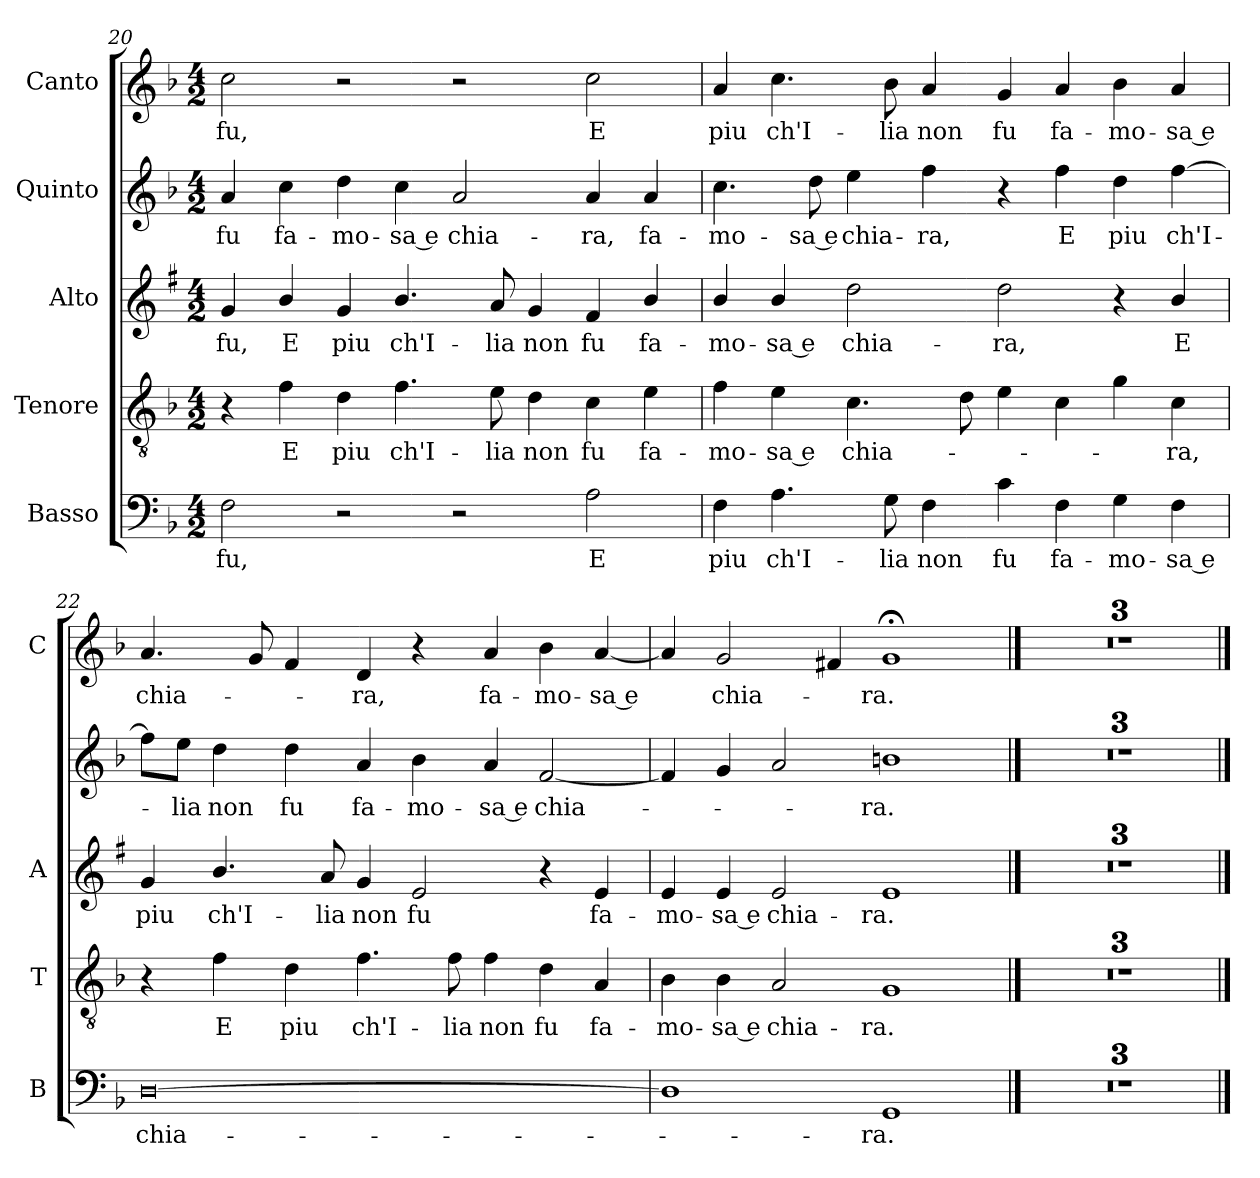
**kern	**text	**kern	**text	**kern	**text	**kern	**text	**kern	**text
*part5	*part5	*part4	*part4	*part3	*part3	*part2	*part2	*part1	*part1
*staff5	*staff5	*staff4	*staff4	*staff3	*staff3	*staff2	*staff2	*staff1	*staff1
*I"Basso	*	*I"Tenore	*	*I"Alto	*	*I"Quinto	*	*I"Canto	*
*I'B	*	*I'T	*	*I'A	*	*	*	*I'C	*
!!LO:PB:g=z
*clefF4	*	*clefGv2	*	*clefG2	*	*clefG2	*	*clefG2	*
*	*	*	*	*ITrd1c2	*	*	*	*	*
*k[b-]	*	*k[b-]	*	*k[b-]	*	*k[b-]	*	*k[b-]	*
*F:	*	*F:	*	*F:	*	*F:	*	*F:	*
*M4/2	*	*M4/2	*	*M4/2	*	*M4/2	*	*M4/2	*
=20	=20	=20	=20	=20	=20	=20	=20	=20	=20
!	!LO:LY:b	!	!	!	!LO:LY:b	!	!LO:LY:b	!	!LO:LY:b
2F\	fu,	4r	.	4f/	fu,	4a/	fu	2cc\	fu,
!	!	!	!LO:LY:b	!	!LO:LY:b	!	!LO:LY:b	!	!
.	.	4f\	E	4a/	E	4cc\	fa-	.	.
!	!	!	!LO:LY:b	!	!LO:LY:b	!	!LO:LY:b	!	!
2r	.	4d\	piu	4f/	piu	4dd\	-mo-	2r	.
!	!	!	!LO:LY:b	!	!LO:LY:b	!	!LO:LY:b	!	!
.	.	4.f\	ch'I-	4.a/	ch'I-	4cc\	-sa e	.	.
!	!	!	!	!	!	!	!LO:LY:b	!	!
2r	.	.	.	.	.	2a/	chia-	2r	.
!	!	!	!LO:LY:b	!	!LO:LY:b	!	!	!	!
.	.	8e\	-lia	8g/	-lia	.	.	.	.
!	!	!	!LO:LY:b	!	!LO:LY:b	!	!	!	!
.	.	4d\	non	4f/	non	.	.	.	.
!	!LO:LY:b	!	!LO:LY:b	!	!LO:LY:b	!	!LO:LY:b	!	!LO:LY:b
2A\	E	4c\	fu	4e/	fu	4a/	-ra,	2cc\	E
!	!	!	!LO:LY:b	!	!LO:LY:b	!	!LO:LY:b	!	!
.	.	4e\	fa-	4a/	fa-	4a/	fa-	.	.
=21	=21	=21	=21	=21	=21	=21	=21	=21	=21
!	!LO:LY:b	!	!LO:LY:b	!	!LO:LY:b	!	!LO:LY:b	!	!LO:LY:b
4F\	piu	4f\	-mo-	4a/	-mo-	4.cc\	-mo-	4a/	piu
!	!LO:LY:b	!	!LO:LY:b	!	!LO:LY:b	!	!	!	!LO:LY:b
4.A\	ch'I-	4e\	-sa e	4a/	-sa e	.	.	4.cc\	ch'I-
!	!	!	!	!	!	!	!LO:LY:b	!	!
.	.	.	.	.	.	8dd\	-sa e	.	.
!	!	!	!LO:LY:b	!	!LO:LY:b	!	!LO:LY:b	!	!
.	.	4.c\	chia-	2cc\	chia-	4ee\	chia-	.	.
!	!LO:LY:b	!	!	!	!	!	!	!	!LO:LY:b
8G\	-lia	.	.	.	.	.	.	8b-\	-lia
!	!LO:LY:b	!	!	!	!	!	!LO:LY:b	!	!LO:LY:b
4F\	non	.	.	.	.	4ff\	-ra,	4a/	non
.	.	8d\	.	.	.	.	.	.	.
!	!LO:LY:b	!	!	!	!LO:LY:b	!	!	!	!LO:LY:b
4c\	fu	4e\	.	2cc\	-ra,	4r	.	4g/	fu
!	!LO:LY:b	!	!	!	!	!	!LO:LY:b	!	!LO:LY:b
4F\	fa-	4c\	.	.	.	4ff\	E	4a/	fa-
!	!LO:LY:b	!	!	!	!	!	!LO:LY:b	!	!LO:LY:b
4G\	-mo-	4g\	.	4r	.	4dd\	piu	4b-\	-mo-
!	!LO:LY:b	!	!LO:LY:b	!	!LO:LY:b	!	!LO:LY:b	!	!LO:LY:b
4F\	-sa e	4c\	-ra,	4a/	E	[4ff\	ch'I-	4a/	-sa e
=22	=22	=22	=22	=22	=22	=22	=22	=22	=22
!	!LO:LY:b	!	!	!	!LO:LY:b	!	!	!	!LO:LY:b
[0D	chia-	4r	.	4f/	piu	8ff\L]	.	4.a/	chia-
!	!	!	!	!	!	!	!LO:LY:b	!	!
.	.	.	.	.	.	8ee\J	-lia	.	.
!	!	!	!LO:LY:b	!	!LO:LY:b	!	!LO:LY:b	!	!
.	.	4f\	E	4.a/	ch'I-	4dd\	non	.	.
.	.	.	.	.	.	.	.	8g/	.
!	!	!	!LO:LY:b	!	!	!	!LO:LY:b	!	!
.	.	4d\	piu	.	.	4dd\	fu	4f/	.
!	!	!	!	!	!LO:LY:b	!	!	!	!
.	.	.	.	8g/	-lia	.	.	.	.
!	!	!	!LO:LY:b	!	!LO:LY:b	!	!LO:LY:b	!	!LO:LY:b
.	.	4.f\	ch'I-	4f/	non	4a/	fa-	4d/	-ra,
!	!	!	!	!	!LO:LY:b	!	!LO:LY:b	!	!
.	.	.	.	2d/	fu	4b-\	-mo-	4r	.
!	!	!	!LO:LY:b	!	!	!	!	!	!
.	.	8f\	-lia	.	.	.	.	.	.
!	!	!	!LO:LY:b	!	!	!	!LO:LY:b	!	!LO:LY:b
.	.	4f\	non	.	.	4a/	-sa e	4a/	fa-
!	!	!	!LO:LY:b	!	!	!	!LO:LY:b	!	!LO:LY:b
.	.	4d\	fu	4r	.	[2f/	chia-	4b-\	-mo-
!	!	!	!LO:LY:b	!	!LO:LY:b	!	!	!	!LO:LY:b
.	.	4A/	fa-	4d/	fa-	.	.	[4a/	-sa e
!!LO:LB:g=z
=23	=23	=23	=23	=23	=23	=23	=23	=23	=23
!	!	!	!LO:LY:b	!	!LO:LY:b	!	!	!	!
1D]	.	4B-\	-mo-	4d/	-mo-	4f/]	.	4a/]	.
!	!	!	!LO:LY:b	!	!LO:LY:b	!	!	!	!LO:LY:b
.	.	4B-\	-sa e	4d/	-sa e	4g/	.	2g/	chia-
!	!	!	!LO:LY:b	!	!LO:LY:b	!	!	!	!
.	.	2A/	chia-	2d/	chia-	2a/	.	.	.
.	.	.	.	.	.	.	.	4f#X/	.
!	!LO:LY:b	!	!LO:LY:b	!	!LO:LY:b	!	!LO:LY:b	!	!LO:LY:b
1GG	-ra.	1G	-ra.	1d	-ra.	1bn	-ra.	1g;<	-ra.
==24	==24	==24	==24	==24	==24	==24	==24	==24	==24
0r	.	0r	.	0r	.	0r	.	0r	.
=25	=25	=25	=25	=25	=25	=25	=25	=25	=25
0r	.	0r	.	0r	.	0r	.	0r	.
=26	=26	=26	=26	=26	=26	=26	=26	=26	=26
0r	.	0r	.	0r	.	0r	.	0r	.
==	==	==	==	==	==	==	==	==	==
*-	*-	*-	*-	*-	*-	*-	*-	*-	*-
